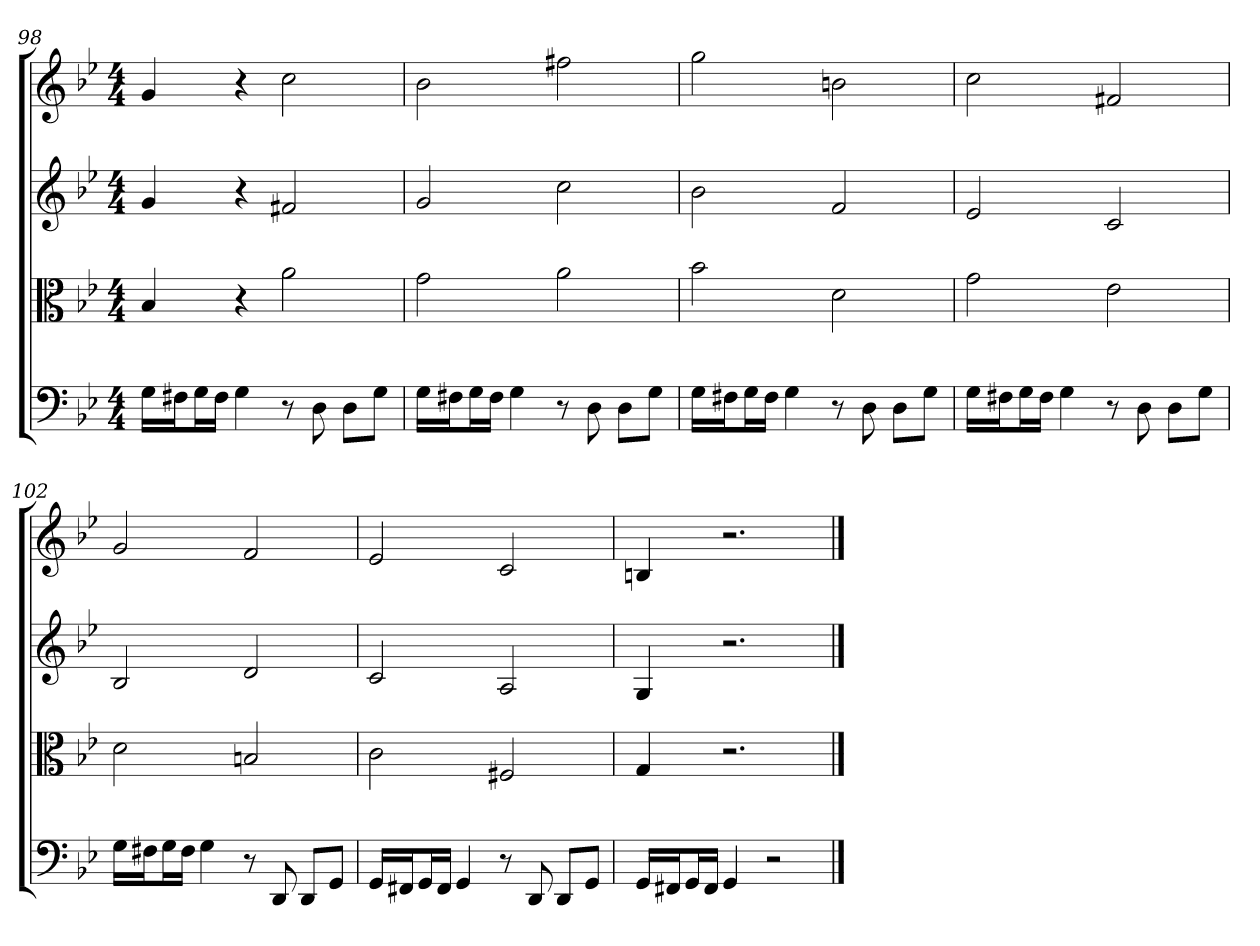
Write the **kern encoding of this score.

**kern	**kern	**kern	**kern
*part4	*part3	*part2	*part1
*staff4	*staff3	*staff2	*staff1
*clefF4	*clefC3	*clefG2	*clefG2
*k[b-e-]	*k[b-e-]	*k[b-e-]	*k[b-e-]
*g:	*g:	*g:	*g:
*M4/4	*M4/4	*M4/4	*M4/4
=98	=98	=98	=98
16G\LL	4B-	4g	4g
16F#X\J	.	.	.
16G\L	.	.	.
16F#\JJ	.	.	.
4G	4r	4r	4r
8r	2a	2f#X	2cc
8D	.	.	.
8D\L	.	.	.
8G\J	.	.	.
=99	=99	=99	=99
16G\LL	2g	2g	2b-
16F#X\J	.	.	.
16G\L	.	.	.
16F#\JJ	.	.	.
4G	.	.	.
8r	2a	2cc	2ff#X
8D	.	.	.
8D\L	.	.	.
8G\J	.	.	.
=100	=100	=100	=100
16G\LL	2b-	2b-	2gg
16F#X\J	.	.	.
16G\L	.	.	.
16F#\JJ	.	.	.
4G	.	.	.
8r	2d	2f	2bn
8D	.	.	.
8D\L	.	.	.
8G\J	.	.	.
=101	=101	=101	=101
16G\LL	2g	2e-	2cc
16F#X\J	.	.	.
16G\L	.	.	.
16F#\JJ	.	.	.
4G	.	.	.
8r	2e-	2c	2f#X
8D	.	.	.
8D\L	.	.	.
8G\J	.	.	.
=102	=102	=102	=102
16G\LL	2d	2B-	2g
16F#X\J	.	.	.
16G\L	.	.	.
16F#\JJ	.	.	.
4G	.	.	.
8r	2Bn	2d	2f
8DD	.	.	.
8DD/L	.	.	.
8GG/J	.	.	.
=103	=103	=103	=103
16GG/LL	2c	2c	2e-
16FF#X/J	.	.	.
16GG/L	.	.	.
16FF#/JJ	.	.	.
4GG	.	.	.
8r	2F#X	2A	2c
8DD	.	.	.
8DD/L	.	.	.
8GG/J	.	.	.
=104	=104	=104	=104
16GG/LL	4G	4G	4Bn
16FF#X/J	.	.	.
16GG/L	.	.	.
16FF#/JJ	.	.	.
4GG	2.r	2.r	2.r
2r	.	.	.
==	==	==	==
*-	*-	*-	*-
